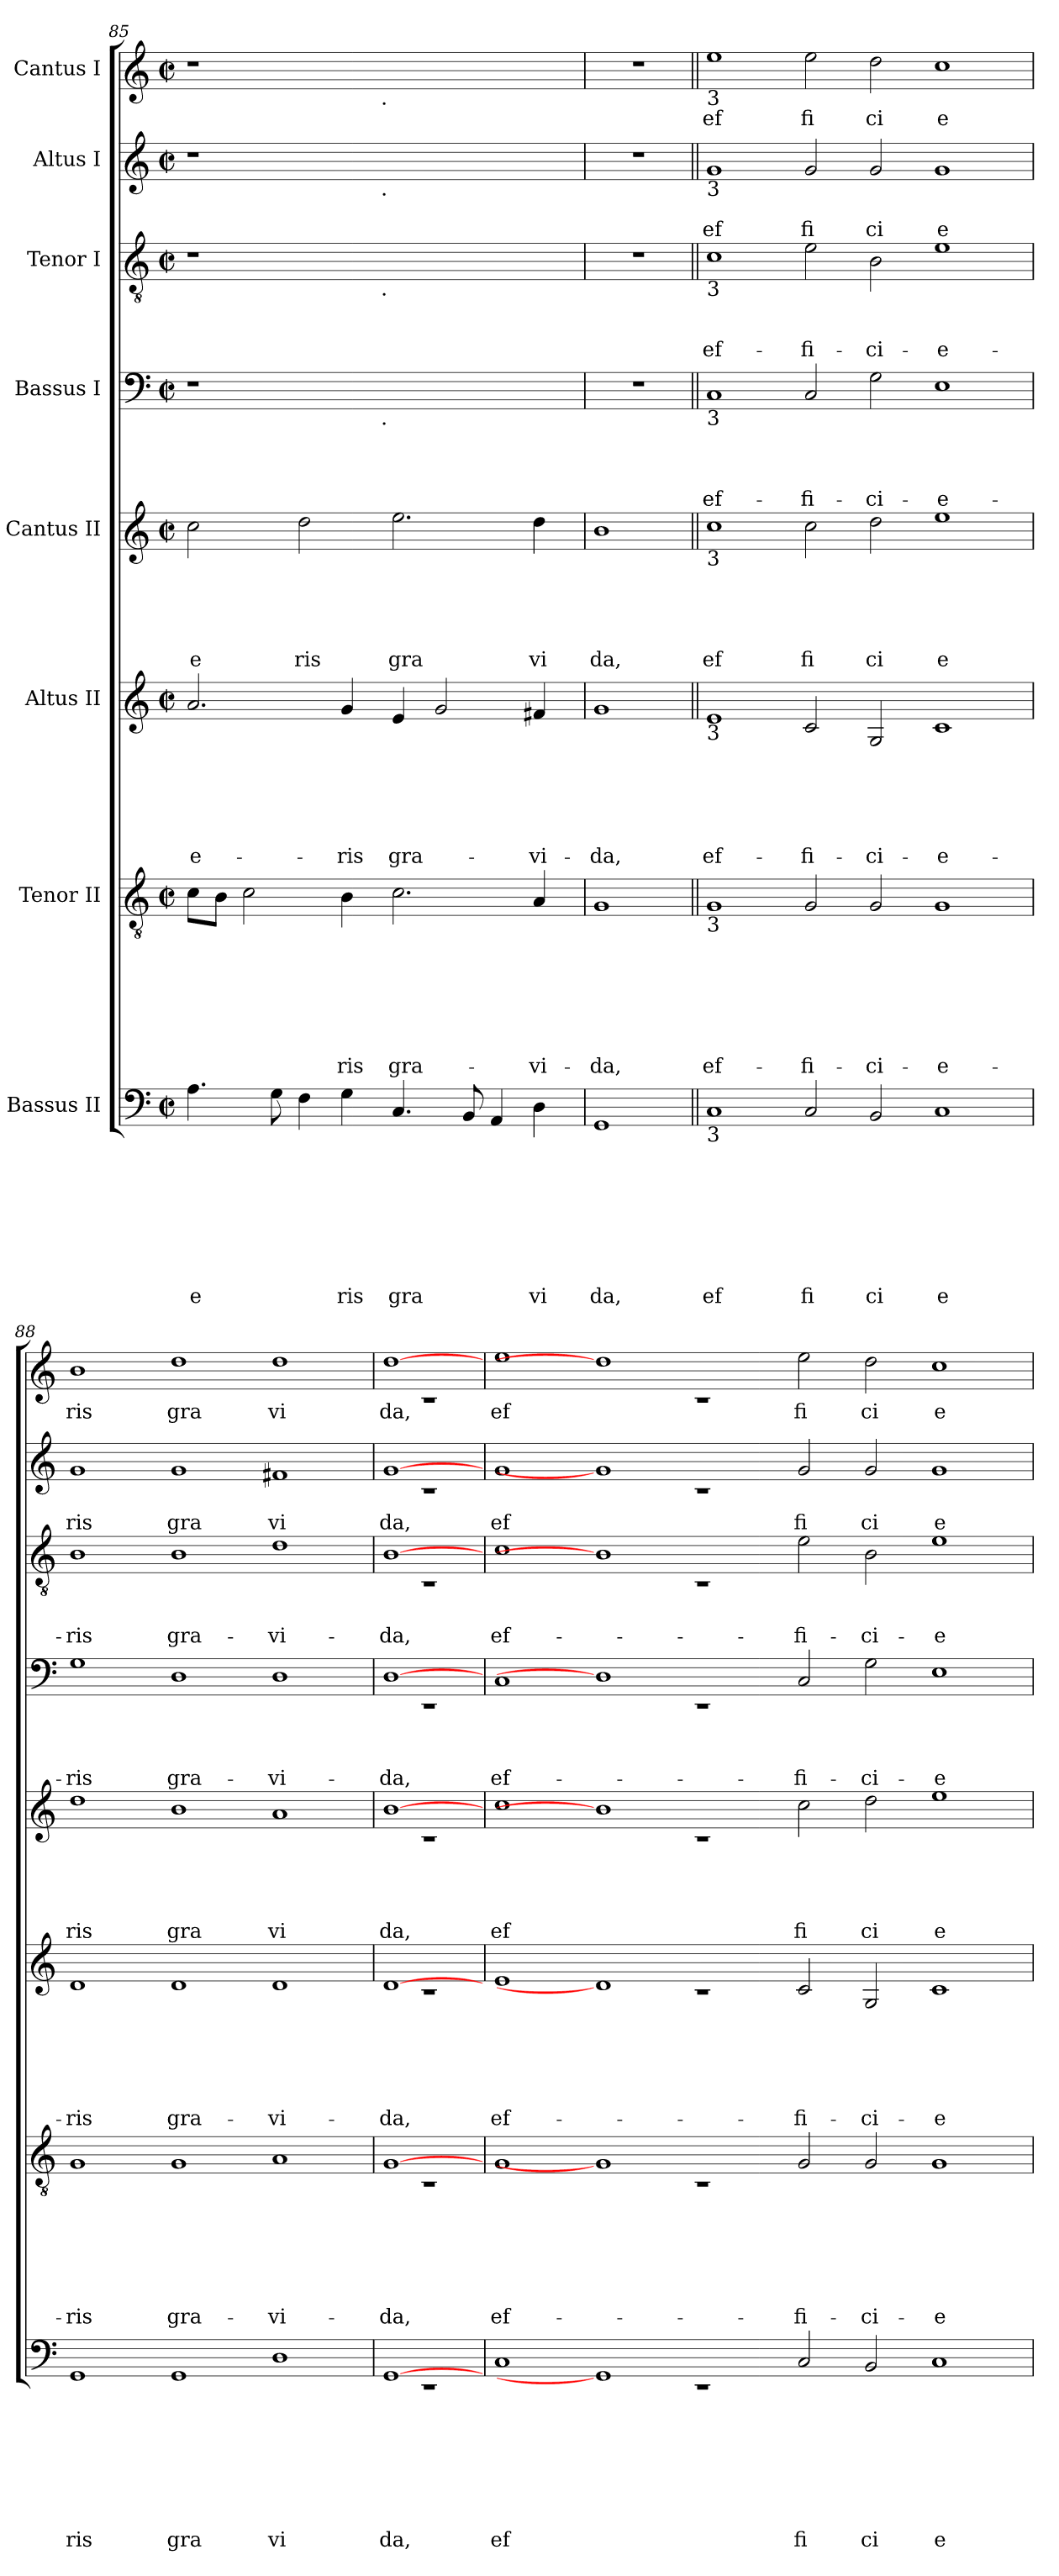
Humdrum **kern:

**kern	**text	**text	**text	**text	**text	**text	**text	**text	**kern	**text	**text	**text	**text	**text	**text	**text	**kern	**text	**text	**text	**text	**text	**text	**kern	**text	**text	**text	**text	**text	**kern	**text	**text	**text	**text	**kern	**text	**text	**text	**kern	**text	**text	**kern	**text
*part8	*part8	*part8	*part8	*part8	*part8	*part8	*part8	*part8	*part7	*part7	*part7	*part7	*part7	*part7	*part7	*part7	*part6	*part6	*part6	*part6	*part6	*part6	*part6	*part5	*part5	*part5	*part5	*part5	*part5	*part4	*part4	*part4	*part4	*part4	*part3	*part3	*part3	*part3	*part2	*part2	*part2	*part1	*part1
*staff8	*staff8	*staff8	*staff8	*staff8	*staff8	*staff8	*staff8	*staff8	*staff7	*staff7	*staff7	*staff7	*staff7	*staff7	*staff7	*staff7	*staff6	*staff6	*staff6	*staff6	*staff6	*staff6	*staff6	*staff5	*staff5	*staff5	*staff5	*staff5	*staff5	*staff4	*staff4	*staff4	*staff4	*staff4	*staff3	*staff3	*staff3	*staff3	*staff2	*staff2	*staff2	*staff1	*staff1
*I"Bassus II	*	*	*	*	*	*	*	*	*I"Tenor II	*	*	*	*	*	*	*	*I"Altus II	*	*	*	*	*	*	*I"Cantus II	*	*	*	*	*	*I"Bassus I	*	*	*	*	*I"Tenor I	*	*	*	*I"Altus I	*	*	*I"Cantus I	*
!!LO:PB:g=z
*clefF4	*	*	*	*	*	*	*	*	*clefGv2	*	*	*	*	*	*	*	*clefG2	*	*	*	*	*	*	*clefG2	*	*	*	*	*	*clefF4	*	*	*	*	*clefGv2	*	*	*	*clefG2	*	*	*clefG2	*
*k[]	*	*	*	*	*	*	*	*	*k[]	*	*	*	*	*	*	*	*k[]	*	*	*	*	*	*	*k[]	*	*	*	*	*	*k[]	*	*	*	*	*k[]	*	*	*	*k[]	*	*	*k[]	*
*C:	*	*	*	*	*	*	*	*	*C:	*	*	*	*	*	*	*	*C:	*	*	*	*	*	*	*C:	*	*	*	*	*	*C:	*	*	*	*	*C:	*	*	*	*C:	*	*	*C:	*
*M2/2	*	*	*	*	*	*	*	*	*M2/2	*	*	*	*	*	*	*	*M2/2	*	*	*	*	*	*	*M2/2	*	*	*	*	*	*M2/2	*	*	*	*	*M2/2	*	*	*	*M2/2	*	*	*M2/2	*
*met(c|)	*	*	*	*	*	*	*	*	*met(c|)	*	*	*	*	*	*	*	*met(c|)	*	*	*	*	*	*	*met(c|)	*	*	*	*	*	*met(c|)	*	*	*	*	*met(c|)	*	*	*	*met(c|)	*	*	*met(c|)	*
=85	=85	=85	=85	=85	=85	=85	=85	=85	=85	=85	=85	=85	=85	=85	=85	=85	=85	=85	=85	=85	=85	=85	=85	=85	=85	=85	=85	=85	=85	=85	=85	=85	=85	=85	=85	=85	=85	=85	=85	=85	=85	=85	=85
!	!	!	!	!	!	!	!	!LO:LY:b	!	!	!	!	!	!	!	!	!	!	!	!	!	!	!LO:LY:b	!	!	!	!	!	!LO:LY:b	!	!	!	!	!	!	!	!	!	!	!	!	!	!
*	*	*	*	*	*	*	*	*	*	*	*	*	*	*	*	*	*	*	*	*	*	*	*	*	*	*	*	*	*	*^	*	*	*	*	*^	*	*	*	*^	*	*	*^	*
4.A\	.	.	.	.	.	.	.	-e	8c\L	.	.	.	.	.	.	.	2.a/	.	.	.	.	.	e-	2cc\	.	.	.	.	e	1r	2ryy	.	.	.	.	1r	2ryy	.	.	.	1r	2ryy	.	.	1r	2ryy	.
.	.	.	.	.	.	.	.	.	8B\J	.	.	.	.	.	.	.	.	.	.	.	.	.	.	.	.	.	.	.	.	.	.	.	.	.	.	.	.	.	.	.	.	.	.	.	.	.	.
.	.	.	.	.	.	.	.	.	2c\	.	.	.	.	.	.	.	.	.	.	.	.	.	.	.	.	.	.	.	.	.	.	.	.	.	.	.	.	.	.	.	.	.	.	.	.	.	.
8G\	.	.	.	.	.	.	.	.	.	.	.	.	.	.	.	.	.	.	.	.	.	.	.	.	.	.	.	.	.	.	.	.	.	.	.	.	.	.	.	.	.	.	.	.	.	.	.
!	!	!	!	!	!	!	!	!	!	!	!	!	!	!	!	!	!	!	!	!	!	!	!	!	!	!	!	!	!LO:LY:b	!	!	!	!	!	!	!	!	!	!	!	!	!	!	!	!	!	!
4F\	.	.	.	.	.	.	.	.	.	.	.	.	.	.	.	.	.	.	.	.	.	.	.	2dd\	.	.	.	.	ris	.	4...ryy	.	.	.	.	.	4...ryy	.	.	.	.	4...ryy	.	.	.	4...ryy	.
!	!	!	!	!	!	!	!	!LO:LY:b	!	!	!	!	!	!	!	!LO:LY:b	!	!	!	!	!	!	!LO:LY:b	!	!	!	!	!	!	!	!	!	!	!	!	!	!	!	!	!	!	!	!	!	!	!	!
4G\	.	.	.	.	.	.	.	ris	4B\	.	.	.	.	.	.	ris	4g/	.	.	.	.	.	-ris	.	.	.	.	.	.	.	.	.	.	.	.	.	.	.	.	.	.	.	.	.	.	.	.
!	!	!	!	!	!	!	!	!	!	!	!	!	!	!	!	!	!	!	!	!	!	!	!	!	!	!	!	!	!	!	!	!	!	!	!	!	!	!	!	!	!	!	!	!	!	!LO:TX:b:t=.	!
!	!	!	!	!	!	!	!	!	!	!	!	!	!	!	!	!	!	!	!	!	!	!	!	!	!	!	!	!	!	!	!	!	!	!	!	!	!	!	!	!	!	!LO:TX:b:t=.	!	!	!	!	!
!	!	!	!	!	!	!	!	!	!	!	!	!	!	!	!	!	!	!	!	!	!	!	!	!	!	!	!	!	!	!	!	!	!	!	!	!	!LO:TX:b:t=.	!	!	!	!	!	!	!	!	!	!
!	!	!	!	!	!	!	!	!	!	!	!	!	!	!	!	!	!	!	!	!	!	!	!	!	!	!	!	!	!	!	!LO:TX:b:t=.	!	!	!	!	!	!	!	!	!	!	!	!	!	!	!	!
.	.	.	.	.	.	.	.	.	.	.	.	.	.	.	.	.	.	.	.	.	.	.	.	.	.	.	.	.	.	.	1ryy	.	.	.	.	.	1ryy	.	.	.	.	1ryy	.	.	.	1ryy	.
!	!	!	!	!	!	!	!	!LO:LY:b	!	!	!	!	!	!	!	!LO:LY:b	!	!	!	!	!	!	!LO:LY:b	!	!	!	!	!	!LO:LY:b	!	!	!	!	!	!	!	!	!	!	!	!	!	!	!	!	!	!
4.C/	.	.	.	.	.	.	.	gra	2.c\	.	.	.	.	.	.	gra-	4e/	.	.	.	.	.	gra-	2.ee\	.	.	.	.	gra	1ryy	.	.	.	.	.	1ryy	.	.	.	.	1ryy	.	.	.	1ryy	.	.
.	.	.	.	.	.	.	.	.	.	.	.	.	.	.	.	.	2g/	.	.	.	.	.	.	.	.	.	.	.	.	.	.	.	.	.	.	.	.	.	.	.	.	.	.	.	.	.	.
8BB/	.	.	.	.	.	.	.	.	.	.	.	.	.	.	.	.	.	.	.	.	.	.	.	.	.	.	.	.	.	.	.	.	.	.	.	.	.	.	.	.	.	.	.	.	.	.	.
4AA/	.	.	.	.	.	.	.	.	.	.	.	.	.	.	.	.	.	.	.	.	.	.	.	.	.	.	.	.	.	.	.	.	.	.	.	.	.	.	.	.	.	.	.	.	.	.	.
!	!	!	!	!	!	!	!	!LO:LY:b	!	!	!	!	!	!	!	!LO:LY:b	!	!	!	!	!	!	!LO:LY:b	!	!	!	!	!	!LO:LY:b	!	!	!	!	!	!	!	!	!	!	!	!	!	!	!	!	!	!
4D\	.	.	.	.	.	.	.	vi	4A/	.	.	.	.	.	.	-vi-	4f#X/	.	.	.	.	.	-vi-	4dd\	.	.	.	.	vi	.	.	.	.	.	.	.	.	.	.	.	.	.	.	.	.	.	.
.	.	.	.	.	.	.	.	.	.	.	.	.	.	.	.	.	.	.	.	.	.	.	.	.	.	.	.	.	.	.	32ryy	.	.	.	.	.	32ryy	.	.	.	.	32ryy	.	.	.	32ryy	.
=86	=86	=86	=86	=86	=86	=86	=86	=86	=86	=86	=86	=86	=86	=86	=86	=86	=86	=86	=86	=86	=86	=86	=86	=86	=86	=86	=86	=86	=86	=86	=86	=86	=86	=86	=86	=86	=86	=86	=86	=86	=86	=86	=86	=86	=86	=86	=86
!	!	!	!	!	!	!	!	!LO:LY:b	!	!	!	!	!	!	!	!LO:LY:b	!	!	!	!	!	!	!LO:LY:b	!	!	!	!	!	!LO:LY:b	!	!	!	!	!	!	!	!	!	!	!	!	!	!	!	!	!	!
*	*	*	*	*	*	*	*	*	*	*	*	*	*	*	*	*	*	*	*	*	*	*	*	*	*	*	*	*	*	*v	*v	*	*	*	*	*	*	*	*	*	*v	*v	*	*	*v	*v	*
*	*	*	*	*	*	*	*	*	*	*	*	*	*	*	*	*	*	*	*	*	*	*	*	*	*	*	*	*	*	*	*	*	*	*	*v	*v	*	*	*	*	*	*	*	*
1GG	.	.	.	.	.	.	.	da,	1G	.	.	.	.	.	.	-da,	1g	.	.	.	.	.	-da,	1b	.	.	.	.	da,	1r	.	.	.	.	1r	.	.	.	1r	.	.	1r	.
=87||	=87||	=87||	=87||	=87||	=87||	=87||	=87||	=87||	=87||	=87||	=87||	=87||	=87||	=87||	=87||	=87||	=87||	=87||	=87||	=87||	=87||	=87||	=87||	=87||	=87||	=87||	=87||	=87||	=87||	=87||	=87||	=87||	=87||	=87||	=87||	=87||	=87||	=87||	=87||	=87||	=87||	=87||	=87||
!	!	!	!	!	!	!	!	!	!	!	!	!	!	!	!	!	!	!	!	!	!	!	!	!	!	!	!	!	!	!	!	!	!	!	!	!	!	!	!	!	!	!LO:TX:b:t=3	!
!	!	!	!	!	!	!	!	!	!	!	!	!	!	!	!	!	!	!	!	!	!	!	!	!	!	!	!	!	!	!	!	!	!	!	!	!	!	!	!LO:TX:b:t=3	!	!	!	!
!	!	!	!	!	!	!	!	!	!	!	!	!	!	!	!	!	!	!	!	!	!	!	!	!	!	!	!	!	!	!	!	!	!	!	!LO:TX:b:t=3	!	!	!	!	!	!	!	!
!	!	!	!	!	!	!	!	!	!	!	!	!	!	!	!	!	!	!	!	!	!	!	!	!	!	!	!	!	!	!LO:TX:b:t=3	!	!	!	!	!	!	!	!	!	!	!	!	!
!	!	!	!	!	!	!	!	!	!	!	!	!	!	!	!	!	!	!	!	!	!	!	!	!LO:TX:b:t=3	!	!	!	!	!	!	!	!	!	!	!	!	!	!	!	!	!	!	!
!	!	!	!	!	!	!	!	!	!	!	!	!	!	!	!	!	!LO:TX:b:t=3	!	!	!	!	!	!	!	!	!	!	!	!	!	!	!	!	!	!	!	!	!	!	!	!	!	!
!	!	!	!	!	!	!	!	!	!LO:TX:b:t=3	!	!	!	!	!	!	!	!	!	!	!	!	!	!	!	!	!	!	!	!	!	!	!	!	!	!	!	!	!	!	!	!	!	!
!LO:TX:b:t=3	!	!	!	!	!	!	!	!	!	!	!	!	!	!	!	!	!	!	!	!	!	!	!	!	!	!	!	!	!	!	!	!	!	!	!	!	!	!	!	!	!	!	!
!	!	!	!	!	!	!	!	!LO:LY:b	!	!	!	!	!	!	!	!LO:LY:b	!	!	!	!	!	!	!LO:LY:b	!	!	!	!	!	!LO:LY:b	!	!	!	!	!LO:LY:b	!	!	!	!LO:LY:b	!	!	!LO:LY:b	!	!LO:LY:b
1C	.	.	.	.	.	.	.	ef	1G	.	.	.	.	.	.	ef-	1e	.	.	.	.	.	ef-	1cc	.	.	.	.	ef	1C	.	.	.	ef-	1c	.	.	ef-	1g	.	ef	1ee	ef
!	!	!	!	!	!	!	!	!LO:LY:b	!	!	!	!	!	!	!	!LO:LY:b	!	!	!	!	!	!	!LO:LY:b	!	!	!	!	!	!LO:LY:b	!	!	!	!	!LO:LY:b	!	!	!	!LO:LY:b	!	!	!LO:LY:b	!	!LO:LY:b
2C/	.	.	.	.	.	.	.	fi	2G/	.	.	.	.	.	.	-fi-	2c/	.	.	.	.	.	-fi-	2cc\	.	.	.	.	fi	2C/	.	.	.	-fi-	2e\	.	.	-fi-	2g/	.	fi	2ee\	fi
!	!	!	!	!	!	!	!	!LO:LY:b	!	!	!	!	!	!	!	!LO:LY:b	!	!	!	!	!	!	!LO:LY:b	!	!	!	!	!	!LO:LY:b	!	!	!	!	!LO:LY:b	!	!	!	!LO:LY:b	!	!	!LO:LY:b	!	!LO:LY:b
2BB/	.	.	.	.	.	.	.	ci	2G/	.	.	.	.	.	.	-ci-	2G/	.	.	.	.	.	-ci-	2dd\	.	.	.	.	ci	2G\	.	.	.	-ci-	2B\	.	.	-ci-	2g/	.	ci	2dd\	ci
!	!	!	!	!	!	!	!	!LO:LY:b	!	!	!	!	!	!	!	!LO:LY:b	!	!	!	!	!	!	!LO:LY:b	!	!	!	!	!	!LO:LY:b	!	!	!	!	!LO:LY:b	!	!	!	!LO:LY:b	!	!	!LO:LY:b	!	!LO:LY:b
1C	.	.	.	.	.	.	.	e	1G	.	.	.	.	.	.	-e-	1c	.	.	.	.	.	-e-	1ee	.	.	.	.	e	1E	.	.	.	-e-	1e	.	.	-e-	1g	.	e	1cc	e
=88	=88	=88	=88	=88	=88	=88	=88	=88	=88	=88	=88	=88	=88	=88	=88	=88	=88	=88	=88	=88	=88	=88	=88	=88	=88	=88	=88	=88	=88	=88	=88	=88	=88	=88	=88	=88	=88	=88	=88	=88	=88	=88	=88
!	!	!	!	!	!	!	!	!LO:LY:b	!	!	!	!	!	!	!	!LO:LY:b	!	!	!	!	!	!	!LO:LY:b	!	!	!	!	!	!LO:LY:b	!	!	!	!	!LO:LY:b	!	!	!	!LO:LY:b	!	!	!LO:LY:b	!	!LO:LY:b
1GG	.	.	.	.	.	.	.	ris	1G	.	.	.	.	.	.	-ris	1d	.	.	.	.	.	-ris	1dd	.	.	.	.	ris	1G	.	.	.	-ris	1B	.	.	-ris	1g	.	ris	1b	ris
!	!	!	!	!	!	!	!	!LO:LY:b	!	!	!	!	!	!	!	!LO:LY:b	!	!	!	!	!	!	!LO:LY:b	!	!	!	!	!	!LO:LY:b	!	!	!	!	!LO:LY:b	!	!	!	!LO:LY:b	!	!	!LO:LY:b	!	!LO:LY:b
1GG	.	.	.	.	.	.	.	gra	1G	.	.	.	.	.	.	gra-	1d	.	.	.	.	.	gra-	1b	.	.	.	.	gra	1D	.	.	.	gra-	1B	.	.	gra-	1g	.	gra	1dd	gra
!	!	!	!	!	!	!	!	!LO:LY:b	!	!	!	!	!	!	!	!LO:LY:b	!	!	!	!	!	!	!LO:LY:b	!	!	!	!	!	!LO:LY:b	!	!	!	!	!LO:LY:b	!	!	!	!LO:LY:b	!	!	!LO:LY:b	!	!LO:LY:b
1D	.	.	.	.	.	.	.	vi	1A	.	.	.	.	.	.	-vi-	1d	.	.	.	.	.	-vi-	1a	.	.	.	.	vi	1D	.	.	.	-vi-	1d	.	.	-vi-	1f#X	.	vi	1dd	vi
=89	=89	=89	=89	=89	=89	=89	=89	=89	=89	=89	=89	=89	=89	=89	=89	=89	=89	=89	=89	=89	=89	=89	=89	=89	=89	=89	=89	=89	=89	=89	=89	=89	=89	=89	=89	=89	=89	=89	=89	=89	=89	=89	=89
!	!	!	!	!	!	!	!	!LO:LY:b	!	!	!	!	!	!	!	!LO:LY:b	!	!	!	!	!	!	!LO:LY:b	!	!	!	!	!	!LO:LY:b	!	!	!	!	!LO:LY:b	!	!	!	!LO:LY:b	!	!	!LO:LY:b	!	!LO:LY:b
*^	*	*	*	*	*	*	*	*	*^	*	*	*	*	*	*	*	*^	*	*	*	*	*	*	*^	*	*	*	*	*	*^	*	*	*	*	*^	*	*	*	*^	*	*	*^	*
[1GG	1rEE	.	.	.	.	.	.	.	da,	[1G	1rC	.	.	.	.	.	.	-da,	[1d	1rc	.	.	.	.	.	-da,	[1b	1rc	.	.	.	.	da,	[1D	1rEE	.	.	.	-da,	[1B	1rC	.	.	-da,	[1g	1rc	.	da,	[1dd	1rc	da,
=90	=90	=90	=90	=90	=90	=90	=90	=90	=90	=90	=90	=90	=90	=90	=90	=90	=90	=90	=90	=90	=90	=90	=90	=90	=90	=90	=90	=90	=90	=90	=90	=90	=90	=90	=90	=90	=90	=90	=90	=90	=90	=90	=90	=90	=90	=90	=90	=90	=90	=90	=90
!	!	!	!	!	!	!	!	!	!LO:LY:b	!	!	!	!	!	!	!	!	!LO:LY:b	!	!	!	!	!	!	!	!LO:LY:b	!	!	!	!	!	!	!LO:LY:b	!	!	!	!	!	!LO:LY:b	!	!	!	!	!LO:LY:b	!	!	!	!LO:LY:b	!	!	!LO:LY:b
*v	*v	*	*	*	*	*	*	*	*	*	*	*	*	*	*	*	*	*	*v	*v	*	*	*	*	*	*	*v	*v	*	*	*	*	*	*v	*v	*	*	*	*	*v	*v	*	*	*	*v	*v	*	*	*v	*v	*
*	*	*	*	*	*	*	*	*	*v	*v	*	*	*	*	*	*	*	*	*	*	*	*	*	*	*	*	*	*	*	*	*	*	*	*	*	*	*	*	*	*	*	*	*	*
1C	.	.	.	.	.	.	.	ef	1G	.	.	.	.	.	.	ef-	1e	.	.	.	.	.	ef-	1cc	.	.	.	.	ef	1C	.	.	.	ef-	1c	.	.	ef-	1g	.	ef	1ee	ef
1GG]	.	.	.	.	.	.	.	.	1G]	.	.	.	.	.	.	.	1d]	.	.	.	.	.	.	1b]	.	.	.	.	.	1D]	.	.	.	.	1B]	.	.	.	1g]	.	.	1dd]	.
1rEE	.	.	.	.	.	.	.	.	1rC	.	.	.	.	.	.	.	1rc	.	.	.	.	.	.	1rc	.	.	.	.	.	1rEE	.	.	.	.	1rC	.	.	.	1rc	.	.	1rc	.
!	!	!	!	!	!	!	!	!LO:LY:b	!	!	!	!	!	!	!	!LO:LY:b	!	!	!	!	!	!	!LO:LY:b	!	!	!	!	!	!LO:LY:b	!	!	!	!	!LO:LY:b	!	!	!	!LO:LY:b	!	!	!LO:LY:b	!	!LO:LY:b
2C/	.	.	.	.	.	.	.	fi	2G/	.	.	.	.	.	.	-fi-	2c/	.	.	.	.	.	-fi-	2cc\	.	.	.	.	fi	2C/	.	.	.	-fi-	2e\	.	.	-fi-	2g/	.	fi	2ee\	fi
!	!	!	!	!	!	!	!	!LO:LY:b	!	!	!	!	!	!	!	!LO:LY:b	!	!	!	!	!	!	!LO:LY:b	!	!	!	!	!	!LO:LY:b	!	!	!	!	!LO:LY:b	!	!	!	!LO:LY:b	!	!	!LO:LY:b	!	!LO:LY:b
2BB/	.	.	.	.	.	.	.	ci	2G/	.	.	.	.	.	.	-ci-	2G/	.	.	.	.	.	-ci-	2dd\	.	.	.	.	ci	2G\	.	.	.	-ci-	2B\	.	.	-ci-	2g/	.	ci	2dd\	ci
!	!	!	!	!	!	!	!	!LO:LY:b	!	!	!	!	!	!	!	!LO:LY:b	!	!	!	!	!	!	!LO:LY:b	!	!	!	!	!	!LO:LY:b	!	!	!	!	!LO:LY:b	!	!	!	!LO:LY:b	!	!	!LO:LY:b	!	!LO:LY:b
1C	.	.	.	.	.	.	.	e	1G	.	.	.	.	.	.	-e-	1c	.	.	.	.	.	-e-	1ee	.	.	.	.	e	1E	.	.	.	-e-	1e	.	.	-e-	1g	.	e	1cc	e
=	=	=	=	=	=	=	=	=	=	=	=	=	=	=	=	=	=	=	=	=	=	=	=	=	=	=	=	=	=	=	=	=	=	=	=	=	=	=	=	=	=	=	=
*-	*-	*-	*-	*-	*-	*-	*-	*-	*-	*-	*-	*-	*-	*-	*-	*-	*-	*-	*-	*-	*-	*-	*-	*-	*-	*-	*-	*-	*-	*-	*-	*-	*-	*-	*-	*-	*-	*-	*-	*-	*-	*-	*-
